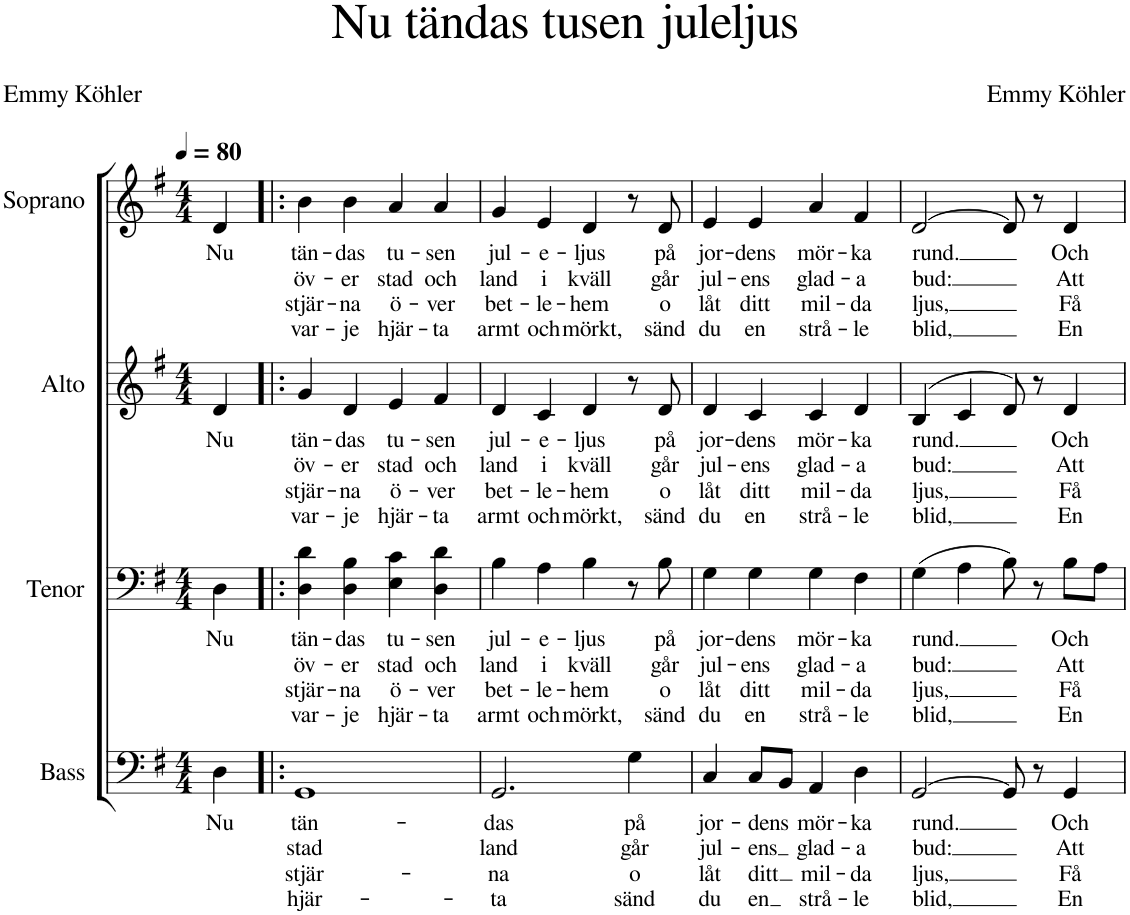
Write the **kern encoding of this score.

**kern	**text	**text	**text	**text	**kern	**text	**text	**text	**text	**kern	**text	**text	**text	**text	**kern	**text	**text	**text	**text
*part4	*part4	*part4	*part4	*part4	*part3	*part3	*part3	*part3	*part3	*part2	*part2	*part2	*part2	*part2	*part1	*part1	*part1	*part1	*part1
*staff4	*staff4	*staff4	*staff4	*staff4	*staff3	*staff3	*staff3	*staff3	*staff3	*staff2	*staff2	*staff2	*staff2	*staff2	*staff1	*staff1	*staff1	*staff1	*staff1
*I"Bass	*	*	*	*	*I"Tenor	*	*	*	*	*I"Alto	*	*	*	*	*I"Soprano	*	*	*	*
*I'B.	*	*	*	*	*I'T.	*	*	*	*	*I'A.	*	*	*	*	*I'S.	*	*	*	*
*clefF4	*	*	*	*	*clefF4	*	*	*	*	*clefG2	*	*	*	*	*clefG2	*	*	*	*
*k[f#]	*	*	*	*	*k[f#]	*	*	*	*	*k[f#]	*	*	*	*	*k[f#]	*	*	*	*
*M4/4	*	*	*	*	*M4/4	*	*	*	*	*M4/4	*	*	*	*	*M4/4	*	*	*	*
*MM80	*	*	*	*	*MM80	*	*	*	*	*MM80	*	*	*	*	*MM80	*	*	*	*
=	=	=	=	=	=	=	=	=	=	=	=	=	=	=	=	=	=	=	=
!	!LO:LY:b	!	!	!	!	!LO:LY:b	!	!	!	!	!LO:LY:b	!	!	!	!	!LO:LY:b	!	!	!
4D\	Nu	.	.	.	4D\	Nu	.	.	.	4d/	Nu	.	.	.	4d/	Nu	.	.	.
=1!|:	=1!|:	=1!|:	=1!|:	=1!|:	=1!|:	=1!|:	=1!|:	=1!|:	=1!|:	=1!|:	=1!|:	=1!|:	=1!|:	=1!|:	=1!|:	=1!|:	=1!|:	=1!|:	=1!|:
!	!LO:LY:b	!LO:LY:b	!LO:LY:b	!LO:LY:b	!	!LO:LY:b	!LO:LY:b	!LO:LY:b	!LO:LY:b	!	!LO:LY:b	!LO:LY:b	!LO:LY:b	!LO:LY:b	!	!LO:LY:b	!LO:LY:b	!LO:LY:b	!LO:LY:b
1GG	tän-	stad	stjär-	hjär-	4D\ 4d\	tän-	öv-	stjär-	var-	4g/	tän-	öv-	stjär-	var-	4b\	tän-	öv-	stjär-	var-
!	!	!	!	!	!	!LO:LY:b	!LO:LY:b	!LO:LY:b	!LO:LY:b	!	!LO:LY:b	!LO:LY:b	!LO:LY:b	!LO:LY:b	!	!LO:LY:b	!LO:LY:b	!LO:LY:b	!LO:LY:b
.	.	.	.	.	4D\ 4B\	-das	-er	-na	-je	4d/	-das	-er	-na	-je	4b\	-das	-er	-na	-je
!	!	!	!	!	!	!LO:LY:b	!LO:LY:b	!LO:LY:b	!LO:LY:b	!	!LO:LY:b	!LO:LY:b	!LO:LY:b	!LO:LY:b	!	!LO:LY:b	!LO:LY:b	!LO:LY:b	!LO:LY:b
.	.	.	.	.	4E\ 4c\	tu-	stad	ö-	hjär-	4e/	tu-	stad	ö-	hjär-	4a/	tu-	stad	ö-	hjär-
!	!	!	!	!	!	!LO:LY:b	!LO:LY:b	!LO:LY:b	!LO:LY:b	!	!LO:LY:b	!LO:LY:b	!LO:LY:b	!LO:LY:b	!	!LO:LY:b	!LO:LY:b	!LO:LY:b	!LO:LY:b
.	.	.	.	.	4D\ 4d\	-sen	och	-ver	-ta	4f#/	-sen	och	-ver	-ta	4a/	-sen	och	-ver	-ta
=2	=2	=2	=2	=2	=2	=2	=2	=2	=2	=2	=2	=2	=2	=2	=2	=2	=2	=2	=2
!	!LO:LY:b	!LO:LY:b	!LO:LY:b	!LO:LY:b	!	!LO:LY:b	!LO:LY:b	!LO:LY:b	!LO:LY:b	!	!LO:LY:b	!LO:LY:b	!LO:LY:b	!LO:LY:b	!	!LO:LY:b	!LO:LY:b	!LO:LY:b	!LO:LY:b
2.GG/	-das	land	-na	-ta	4B\	jul-	land	bet-	armt	4d/	jul-	land	bet-	armt	4g/	jul-	land	bet-	armt
!	!	!	!	!	!	!LO:LY:b	!LO:LY:b	!LO:LY:b	!LO:LY:b	!	!LO:LY:b	!LO:LY:b	!LO:LY:b	!LO:LY:b	!	!LO:LY:b	!LO:LY:b	!LO:LY:b	!LO:LY:b
.	.	.	.	.	4A\	-e-	i	-le-	och	4c/	-e-	i	-le-	och	4e/	-e-	i	-le-	och
!	!	!	!	!	!	!LO:LY:b	!LO:LY:b	!LO:LY:b	!LO:LY:b	!	!LO:LY:b	!LO:LY:b	!LO:LY:b	!LO:LY:b	!	!LO:LY:b	!LO:LY:b	!LO:LY:b	!LO:LY:b
.	.	.	.	.	4B\	-ljus	kväll	-hem	mörkt,	4d/	-ljus	kväll	-hem	mörkt,	4d/	-ljus	kväll	-hem	mörkt,
!	!LO:LY:b	!LO:LY:b	!LO:LY:b	!LO:LY:b	!	!	!	!	!	!	!	!	!	!	!	!	!	!	!
4G\	på	går	o	sänd	8r	.	.	.	.	8r	.	.	.	.	8r	.	.	.	.
!	!	!	!	!	!	!LO:LY:b	!LO:LY:b	!LO:LY:b	!LO:LY:b	!	!LO:LY:b	!LO:LY:b	!LO:LY:b	!LO:LY:b	!	!LO:LY:b	!LO:LY:b	!LO:LY:b	!LO:LY:b
.	.	.	.	.	8B\	på	går	o	sänd	8d/	på	går	o	sänd	8d/	på	går	o	sänd
=3	=3	=3	=3	=3	=3	=3	=3	=3	=3	=3	=3	=3	=3	=3	=3	=3	=3	=3	=3
!	!LO:LY:b	!LO:LY:b	!LO:LY:b	!LO:LY:b	!	!LO:LY:b	!LO:LY:b	!LO:LY:b	!LO:LY:b	!	!LO:LY:b	!LO:LY:b	!LO:LY:b	!LO:LY:b	!	!LO:LY:b	!LO:LY:b	!LO:LY:b	!LO:LY:b
4C/	jor-	jul-	låt	du	4G\	jor-	jul-	låt	du	4d/	jor-	jul-	låt	du	4e/	jor-	jul-	låt	du
!	!LO:LY:b	!LO:LY:b	!LO:LY:b	!LO:LY:b	!	!LO:LY:b	!LO:LY:b	!LO:LY:b	!LO:LY:b	!	!LO:LY:b	!LO:LY:b	!LO:LY:b	!LO:LY:b	!	!LO:LY:b	!LO:LY:b	!LO:LY:b	!LO:LY:b
8C/L	-dens	-ens	ditt	en	4G\	-dens	-ens	ditt	en	4c/	-dens	-ens	ditt	en	4e/	-dens	-ens	ditt	en
8BB/J	.	.	.	.	.	.	.	.	.	.	.	.	.	.	.	.	.	.	.
!	!LO:LY:b	!LO:LY:b	!LO:LY:b	!LO:LY:b	!	!LO:LY:b	!LO:LY:b	!LO:LY:b	!LO:LY:b	!	!LO:LY:b	!LO:LY:b	!LO:LY:b	!LO:LY:b	!	!LO:LY:b	!LO:LY:b	!LO:LY:b	!LO:LY:b
4AA/	mör-	glad-	mil-	strå-	4G\	mör-	glad-	mil-	strå-	4c/	mör-	glad-	mil-	strå-	4a/	mör-	glad-	mil-	strå-
!	!LO:LY:b	!LO:LY:b	!LO:LY:b	!LO:LY:b	!	!LO:LY:b	!LO:LY:b	!LO:LY:b	!LO:LY:b	!	!LO:LY:b	!LO:LY:b	!LO:LY:b	!LO:LY:b	!	!LO:LY:b	!LO:LY:b	!LO:LY:b	!LO:LY:b
4D\	-ka	-a	-da	-le	4F#\	-ka	-a	-da	-le	4d/	-ka	-a	-da	-le	4f#/	-ka	-a	-da	-le
=4	=4	=4	=4	=4	=4	=4	=4	=4	=4	=4	=4	=4	=4	=4	=4	=4	=4	=4	=4
!	!LO:LY:b	!LO:LY:b	!LO:LY:b	!LO:LY:b	!	!LO:LY:b	!LO:LY:b	!LO:LY:b	!LO:LY:b	!	!LO:LY:b	!LO:LY:b	!LO:LY:b	!LO:LY:b	!	!LO:LY:b	!LO:LY:b	!LO:LY:b	!LO:LY:b
[>2GG/	rund.	bud:	ljus,	blid,	(4G\	rund.	bud:	ljus,	blid,	(>4B/	rund.	bud:	ljus,	blid,	[>2d/	rund.	bud:	ljus,	blid,
.	.	.	.	.	4A\	.	.	.	.	4c/	.	.	.	.	.	.	.	.	.
8GG/]	.	.	.	.	8B\)	.	.	.	.	8d/)	.	.	.	.	8d/]	.	.	.	.
8r	.	.	.	.	8r	.	.	.	.	8r	.	.	.	.	8r	.	.	.	.
!	!LO:LY:b	!LO:LY:b	!LO:LY:b	!LO:LY:b	!	!LO:LY:b	!LO:LY:b	!LO:LY:b	!LO:LY:b	!	!LO:LY:b	!LO:LY:b	!LO:LY:b	!LO:LY:b	!	!LO:LY:b	!LO:LY:b	!LO:LY:b	!LO:LY:b
4GG/	Och	Att	Få	En	8B\L	Och	Att	Få	En	4d/	Och	Att	Få	En	4d/	Och	Att	Få	En
.	.	.	.	.	8A\J	.	.	.	.	.	.	.	.	.	.	.	.	.	.
=	=	=	=	=	=	=	=	=	=	=	=	=	=	=	=	=	=	=	=
*-	*-	*-	*-	*-	*-	*-	*-	*-	*-	*-	*-	*-	*-	*-	*-	*-	*-	*-	*-
